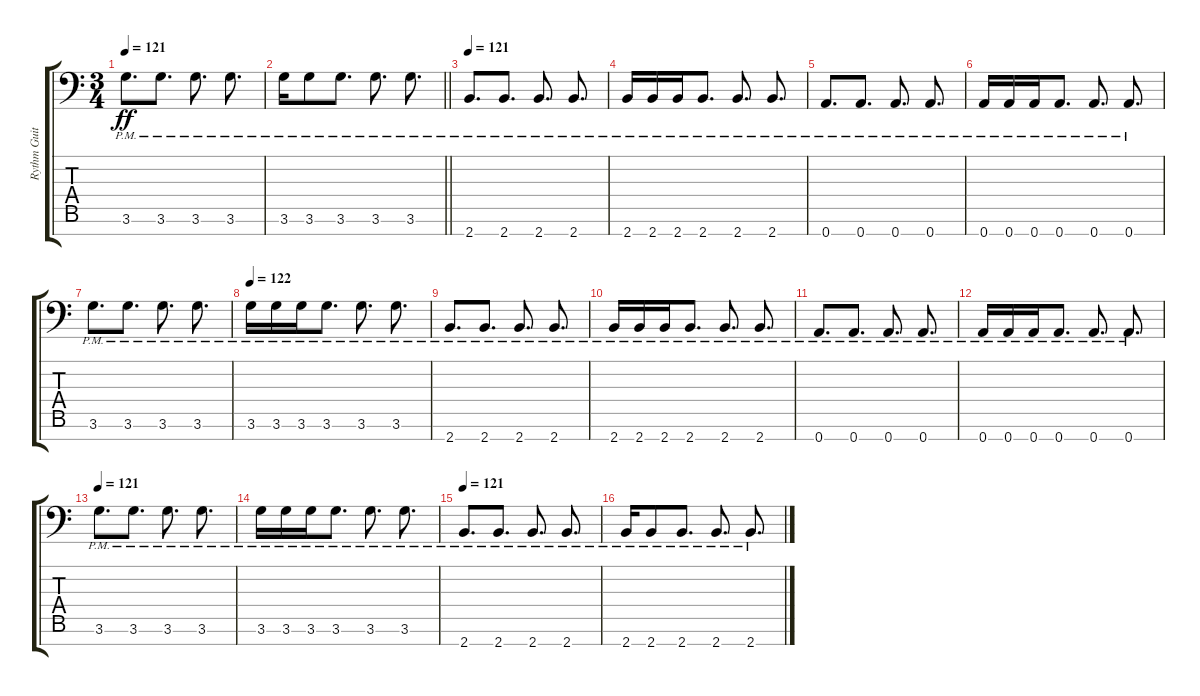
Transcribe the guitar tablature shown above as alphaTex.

\track ("Rythm Guitar #1" "Rythm Guit") {instrument distortionguitar}
\staff {score tabs}
\tuning (D4 A3 E3 D3 A2 E2 A1) {hide}
\ts (3 4)
\tempo 121
\clef f4
\ks c
3.6{pm}.8{d dy ff} 3.6{pm}.8{d} 3.6{pm}.8{d} 3.6{pm}.8{d} |
\barLineRight lightlight
3.6{pm}.16 3.6{pm}.8 3.6{pm}.8{d} 3.6{pm}.8{d} 3.6{pm}.8{d} |
\section ("" "")
\tempo 121
2.7{pm}.8{d volume 16} 2.7{pm}.8{d} 2.7{pm}.8{d} 2.7{pm}.8{d} |
2.7{pm}.16 2.7{pm}.16 2.7{pm}.16 2.7{pm}.8{d} 2.7{pm}.8{d} 2.7{pm}.8{d} |
0.7{pm}.8{d} 0.7{pm}.8{d} 0.7{pm}.8{d} 0.7{pm}.8{d} |
0.7{pm}.16 0.7{pm}.16 0.7{pm}.16 0.7{pm}.8{d} 0.7{pm}.8{d} 0.7{pm}.8{d} |
3.6{pm}.8{d} 3.6{pm}.8{d} 3.6{pm}.8{d} 3.6{pm}.8{d} |
\tempo 122
3.6{pm}.16 3.6{pm}.16 3.6{pm}.16 3.6{pm}.8{d} 3.6{pm}.8{d} 3.6{pm}.8{d} |
2.7{pm}.8{d} 2.7{pm}.8{d} 2.7{pm}.8{d} 2.7{pm}.8{d} |
2.7{pm}.16 2.7{pm}.16 2.7{pm}.16 2.7{pm}.8{d} 2.7{pm}.8{d} 2.7{pm}.8{d} |
0.7{pm}.8{d} 0.7{pm}.8{d} 0.7{pm}.8{d} 0.7{pm}.8{d} |
0.7{pm}.16 0.7{pm}.16 0.7{pm}.16 0.7{pm}.8{d} 0.7{pm}.8{d} 0.7{pm}.8{d} |
\tempo 121
3.6{pm}.8{d} 3.6{pm}.8{d} 3.6{pm}.8{d} 3.6{pm}.8{d} |
3.6{pm}.16 3.6{pm}.16 3.6{pm}.16 3.6{pm}.8{d} 3.6{pm}.8{d} 3.6{pm}.8{d} |
\tempo 121
2.7{pm}.8{d} 2.7{pm}.8{d} 2.7{pm}.8{d} 2.7{pm}.8{d} |
2.7{pm}.16 2.7{pm}.8 2.7{pm}.8{d} 2.7{pm}.8{d} 2.7{pm}.8{d}
